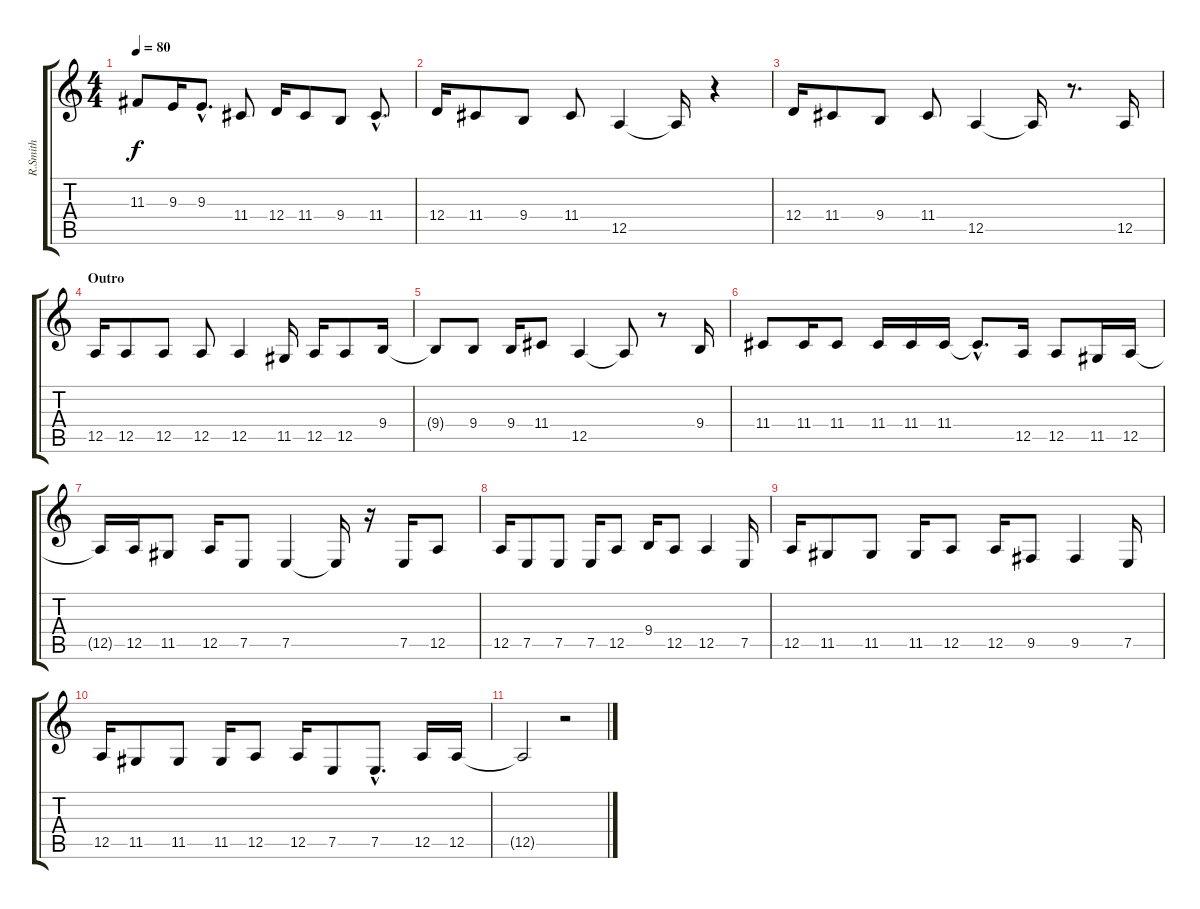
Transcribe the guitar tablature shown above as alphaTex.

\track ("R.Smith" "R.Smith") {instrument clarinet}
\staff {score tabs}
\tuning (E4 B3 G3 D3 A2 E2) {hide}
\ts (4 4)
\tempo 80
\clef g2
\ks c
11.3.8{dy f} 9.3.16 9.3{hac}.8{d} 11.4.8 12.4.16 11.4.8 9.4.8 11.4{hac}.8{d} |
12.4.16 11.4.8 9.4.8 11.4.8 12.5.4 12.5{t}.16 r.4 |
12.4.16 11.4.8 9.4.8 11.4.8 12.5.4 12.5{t}.16 r.8{d} 12.5.16 |
\section ("" "Outro")
12.5.16 12.5.8 12.5.8 12.5.8 12.5.4 11.5.16 12.5.16 12.5.8 9.4.16 |
9.4{t}.8 9.4.8 9.4.16 11.4.8 12.5.4 12.5{t}.8 r.8 9.4.16 |
11.4.8 11.4.16 11.4.8 11.4.16 11.4.16 11.4.16 11.4{hac t}.8{d} 12.5.16 12.5.8 11.5.16 12.5.16 |
12.5{t}.16 12.5.16 11.5.8 12.5.16 7.5.8 7.5.4 7.5{t}.16 r.16 7.5.16 12.5.8 |
12.5.16 7.5.8 7.5.8 7.5.16 12.5.8 9.4.16 12.5.8 12.5.4 7.5.16 |
12.5.16 11.5.8 11.5.8 11.5.16 12.5.8 12.5.16 9.5.8 9.5.4 7.5.16 |
12.5.16 11.5.8 11.5.8 11.5.16 12.5.8 12.5.16 7.5.8 7.5{hac}.8{d} 12.5.16 12.5.16 |
12.5{t}.2 r.2
